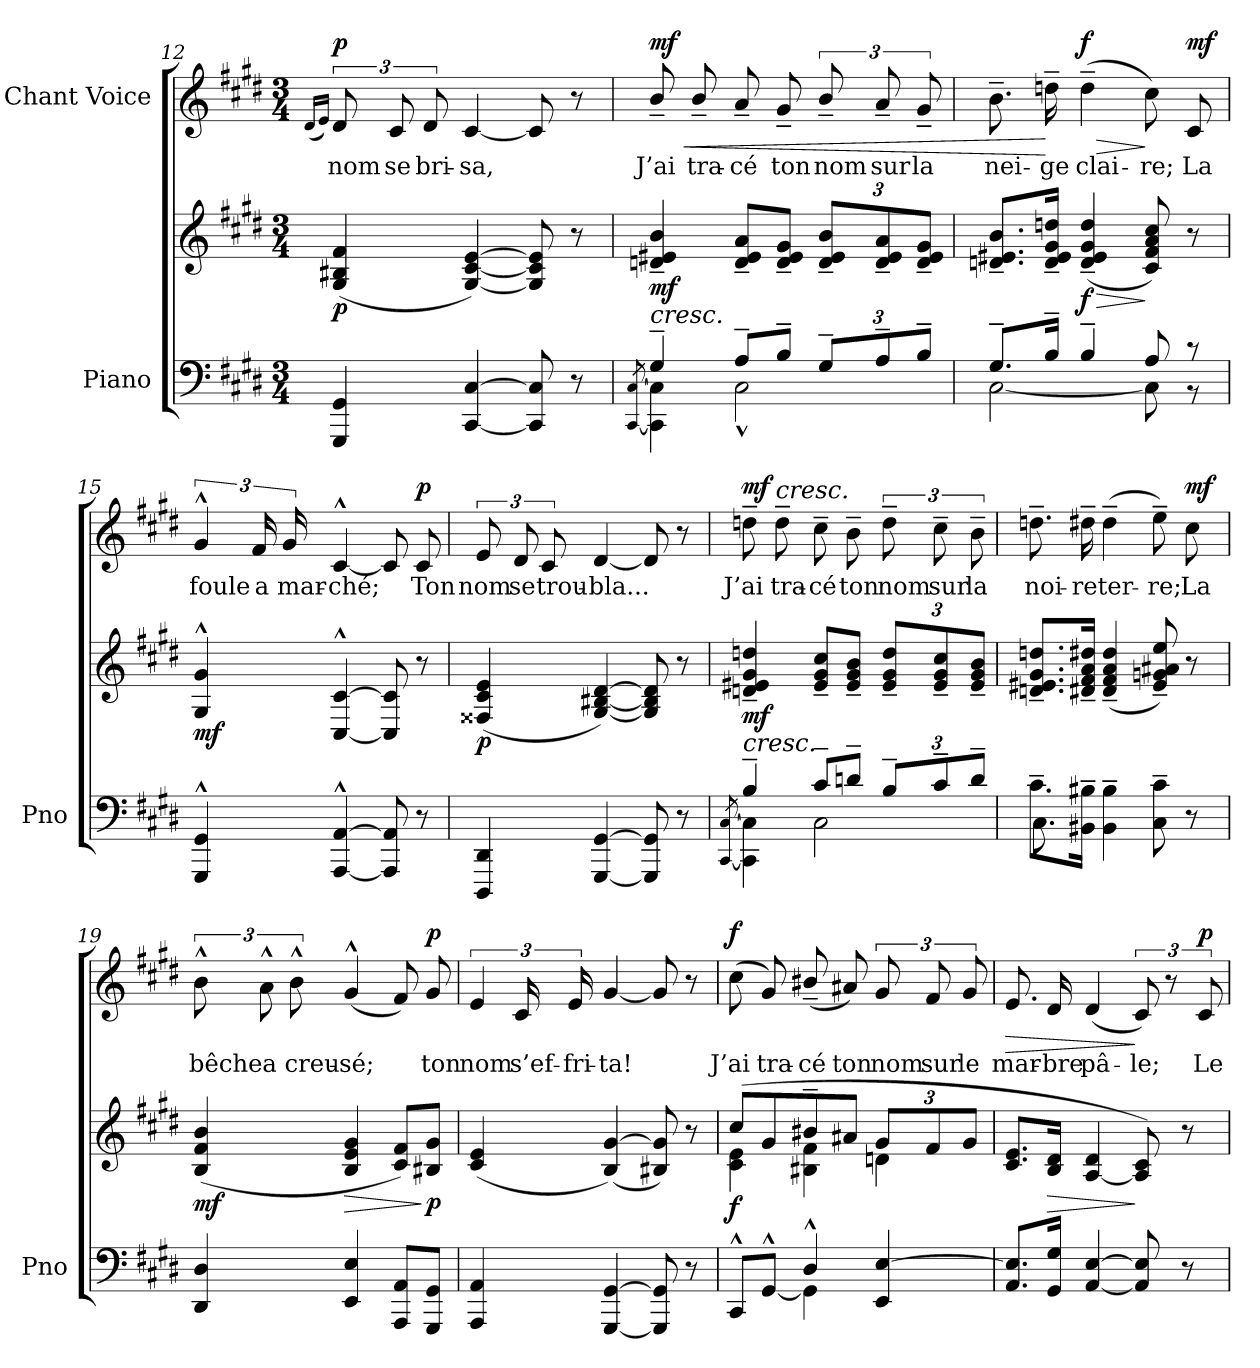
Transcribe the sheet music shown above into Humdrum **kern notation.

**kern	**kern	**dynam	**kern	**text	**dynam
*part2	*part2	*part2	*part1	*part1	*part1
*staff3	*staff2	*staff2/3	*staff1	*staff1	*staff1
*I"Piano	*	*	*I"Chant Voice	*	*
*I'Pno	*	*	*	*	*
*clefF4	*clefG2	*	*clefG2	*	*
*k[f#c#g#d#]	*k[f#c#g#d#]	*	*k[f#c#g#d#]	*	*
*M3/4	*M3/4	*	*M3/4	*	*
=12	=12	=12	=12	=12	=12
.	.	.	(16qd#/LL	.	.
.	.	.	16qe/JJ)	.	.
!	!	!LO:DY:b	!	!	!LO:DY:a
4GGG#/ 4GG#/	(>4G#/ 4B#X/ 4f#/	p	12d#/	nom	p
.	.	.	12c#/	se	.
.	.	.	12d#/	bri-	.
[4CC#/ [4C#/	[4G#/ [4c#/ [4e/)	.	[4c#/	-sa,	.
8CC#/] 8C#/]	8G#/] 8c#/] 8e/]	.	8c#/]	.	.
8r	8r	.	8r	.	.
=13	=13	=13	=13	=13	=13
*^	*	*	*	*	*
.	[<8qCC#/ [<8qC#/	.	.	.	.	.
!	!	!LO:TX:b:i:t=cresc.	!	!	!	!
!	!	!	!LO:DY:b	!	!	!LO:HP:b
!	!	!	!	!	!	!LO:DY:n=1:a
4G#~/	4CC#\] 4C#\]	4dn/~> 4e#X/~> 4b/~>	mf	8b~>/	J’ai	< mf
.	.	.	.	8b~>/	tra-	.
8A~</L	2C#^^\	8d/~> 8e#/~> 8a/~>L	.	8a~>/	-cé	.
8B~</J	.	8d/~> 8e#/~> 8g#/~>J	.	8g#~>/	ton	.
*	*	*Xbrackettup	*	*	*	*
12G#~</L	.	12d/~> 12e#/~> 12b/~>L	.	12b~>/	nom	.
12A~</	.	12d/~> 12e#/~> 12a/~>	.	12a~>/	sur	.
12B~</J	.	12d/~> 12e#/~> 12g#/~>J	.	12g#~>/	la	.
=14	=14	=14	=14	=14	=14	=14
8.G#~</L	[2C#\	8.dn/~> 8.e#X/~> 8.b/~>L	.	8.b~\	nei-	.
16B~</Jk	.	16d/~> 16e#/~> 16g#/~> 16ddn/~>Jk	.	16ddn~\	-ge	[
!	!	!	!LO:HP:b	!	!	!LO:HP:b
!	!	!	!LO:DY:n=1:b	!	!	!LO:DY:n=1:a
4B~</	.	(>4d/~> 4e#/~> 4g#/~> 4dd/~>	> f	(4dd~\	clai-	> f
8A/	8C#\]	8c#/ 8f#/ 8a/ 8cc#/)	]	8cc#\)	-re;	]
!	!	!	!	!	!	!LO:DY:n=2:a
8r	8r	8r	.	8c#/	La	mf
=15	=15	=15	=15	=15	=15	=15
!	!	!	!LO:DY:b	!	!	!
*v	*v	*	*	*	*	*
4GGG#/^^ 4GG#/^^	4G#/^^ 4g#/^^	mf	6g#^^/	foule	.
.	.	.	24f#/	a	.
.	.	.	24g#/	mar-	.
[4AAA/^^ [4AA/^^	[4C#/^^ [4c#/^^	.	[4c#^^/	-ché;	.
8AAA/] 8AA/]	8C#/] 8c#/]	.	8c#/]	.	.
!	!	!	!	!	!LO:DY:a
8r	8r	.	8c#/	Ton	p
=16	=16	=16	=16	=16	=16
!	!	!LO:DY:b	!	!	!
4DDD#/ 4DD#/	(>4F##X/ 4c#/ 4e/	p	12e/	nom	.
.	.	.	12d#/	se	.
.	.	.	12c#/	trou-	.
[4GGG#/ [4GG#/	[4G#/ [4B#X/ [4d#/)	.	[4d#/	-bla...	.
8GGG#/] 8GG#/]	8G#/] 8B#/] 8d#/]	.	8d#/]	.	.
8r	8r	.	8r	.	.
=17	=17	=17	=17	=17	=17
*^	*	*	*	*	*
.	[<8qCC#/ [<8qC#/	.	.	.	.	.
!	!	!LO:TX:b:i:t=cresc.	!	!	!	!
!	!	!	!LO:DY:b	!	!	!LO:DY:a
4B~/	4CC#\] 4C#\]	4dn/~> 4e#X/~> 4g#/~> 4ddn/~>	mf	8ddn~\	J’ai	mf
!	!	!	!	!LO:TX:a:i:t=cresc.	!	!
.	.	.	.	8dd~\	tra-	.
8c#~</L	2C#\	8e#/~> 8g#/~> 8cc#/~>L	.	8cc#~\	-cé	.
8dn~</J	.	8e#/~> 8g#/~> 8b/~>J	.	8b~\	ton	.
*Xbrackettup	*	*	*	*	*	*
12B~</L	.	12e#/~> 12g#/~> 12dd/~>L	.	12dd~\	nom	.
12c#~</	.	12e#/~> 12g#/~> 12cc#/~>	.	12cc#~\	sur	.
12d~</J	.	12e#/~> 12g#/~> 12b/~>J	.	12b~\	la	.
=18	=18	=18	=18	=18	=18	=18
8.c#~>\L	8.C#\	8.dn/~> 8.e#X/~> 8.g#/~> 8.ddn/~>L	.	8.ddn~\	noi-	.
16BB#X\~> 16B#X\~>Jk	2ryy	16d#X/~> 16f#/~> 16a/~> 16dd#X/~>Jk	.	16dd#X~\	-re	.
4BB#\~> 4B#\~>	.	(>4d#/~> 4f#/~> 4a/~> 4dd#/~>	.	(4dd#~\	ter-	.
8C#\~> 8c#\~>	.	8e#/~> 8gn/~> 8a#X/~> 8ee/~>)	.	8ee~\)	-re;	.
!	!	!	!	!	!	!LO:DY:a
8r	.	8r	.	8cc#\	La	mf
.	16ryy	.	.	.	.	.
=19	=19	=19	=19	=19	=19	=19
!	!	!	!LO:DY:b	!	!	!
*v	*v	*	*	*	*	*
4DD#/ 4D#/	(>4B/ 4f#/ 4b/	mf	12b^^\	bêche	.
.	.	.	12a^^\	a	.
.	.	.	12b^^\	creu-	.
!	!	!LO:HP:b	!	!	!
4EE/ 4E/	4B/ 4e/ 4g#/	>	(4g#^^/	-sé;	.
8AAA/ 8AA/L	8c#/ 8f#/L)	.	8f#/)	.	.
!	!	!LO:DY:n=1:b	!	!	!LO:DY:a
8GGG#/ 8GG#/J	8B#X/ 8g#/J	] p	8g#/	ton	p
=20	=20	=20	=20	=20	=20
4AAA/ 4AA/	(>4c#/ 4e/	.	6e/	nom	.
.	.	.	24c#/	s’ef-	.
.	.	.	24e/	-fri-	.
[4GGG#/ [4GG#/	(<4B/ [4g#/)	.	[4g#/	-ta!	.
8GGG#/] 8GG#/]	8B#X/ 8g#/])	.	8g#/]	.	.
8r	8r	.	8r	.	.
=21	=21	=21	=21	=21	=21
*^	*^	*	*	*	*
!	!	!	!	!LO:DY:b	!	!	!LO:DY:a
8CC#^^/L	4ryy	(8cc#/L	4c#\ 4e\	f	(8cc#\	J’ai	f
[<8GG#^^/J	.	8g#/	.	.	8g#/)	tra-	.
4D#^^/	4GG#\]	8b#X~/	4B#X\ 4f#\	.	(8b#X~>/	-cé	.
.	.	8a#X/J	.	.	8a#X/)	ton	.
4EE/ [4E/	4ryy	12g#/L	4dn\	.	12g#/	nom	.
.	.	12f#/	.	.	12f#/	sur	.
.	.	12g#/J	.	.	12g#/	le	.
*v	*v	*	*	*	*	*	*
*	*v	*v	*	*	*	*
=22	=22	=22	=22	=22	=22
!	!	!	!	!	!LO:HP:b
8.AA/ 8.E/]L	8.c#/ 8.e/L	.	8.e/	mar-	>
!	!	!LO:HP:b	!	!	!
16GG#/ 16G#/Jk	16B/ 16d#/Jk	>	16d#/	-bre	.
[4AA/ [4E/	[4A/ 4d#/	.	(4d#/	pâ-	.
8AA/] 8E/]	8A/] 8c#/)	]	12c#/)	-le;	]
.	.	.	12r	.	.
8r	8r	.	.	.	.
!	!	!	!	!	!LO:DY:a
.	.	.	12c#/	Le	p
=	=	=	=	=	=
*-	*-	*-	*-	*-	*-
